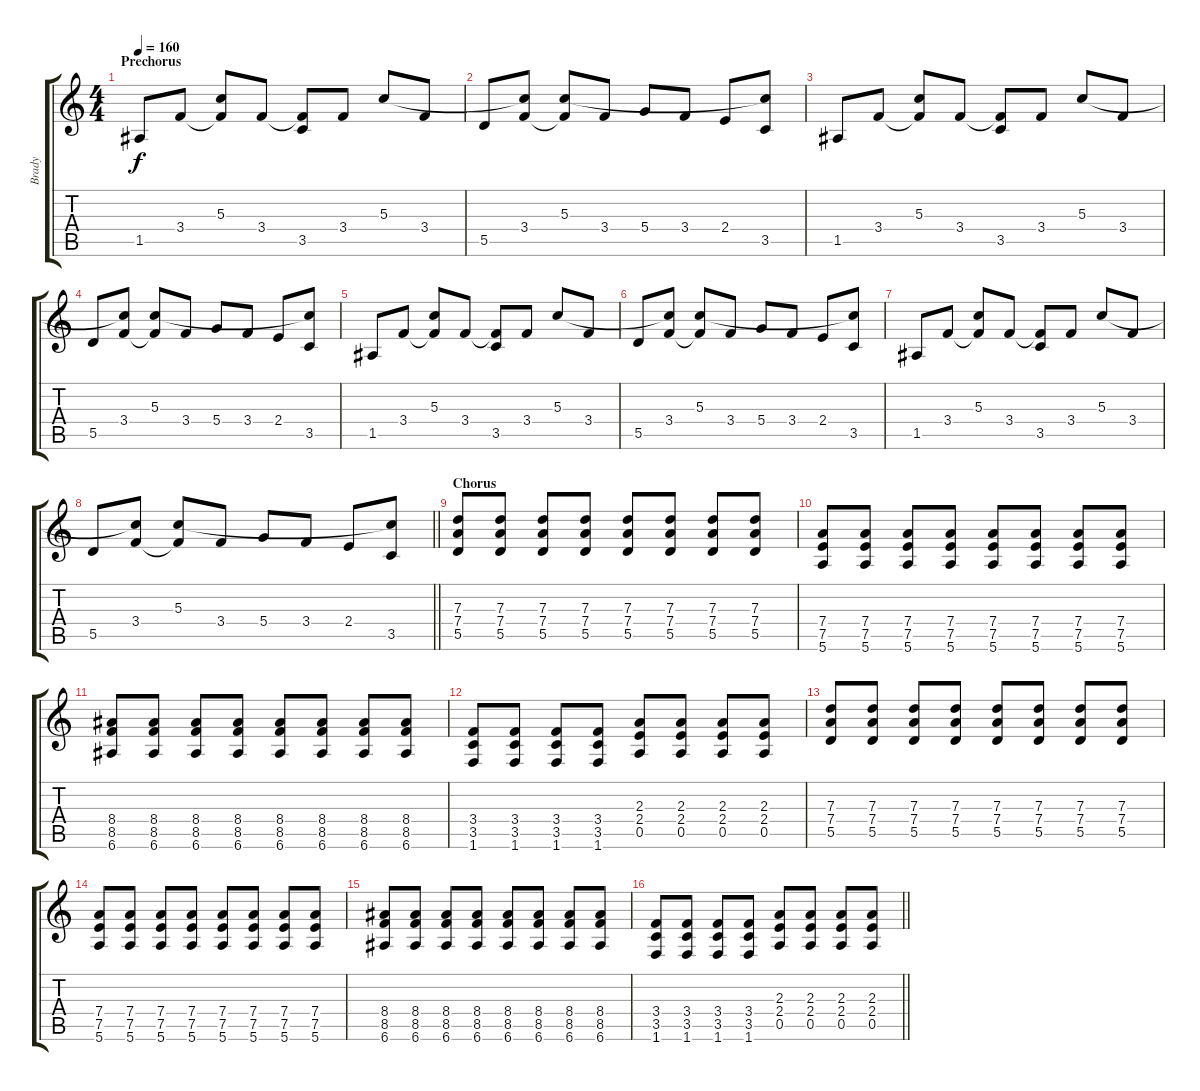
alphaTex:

\track ("Brady" "Brady") {instrument distortionguitar}
\staff {score tabs}
\tuning (E4 B3 G3 D3 A2 E2) {hide}
\ts (4 4)
\section ("" "Prechorus")
\tempo 160
\clef g2
\ks c
1.5.8{dy f} 3.4.8 (5.3 3.4{t}).8 3.4.8 (3.4{t} 3.5).8 3.4.8 5.3.8 3.4.8 |
5.5.8 (5.3{t} 3.4).8 (5.3 3.4{t}).8 3.4.8 5.4.8 3.4.8 2.4.8 (5.3{t} 3.5).8 |
1.5.8 3.4.8 (5.3 3.4{t}).8 3.4.8 (3.4{t} 3.5).8 3.4.8 5.3.8 3.4.8 |
5.5.8 (5.3{t} 3.4).8 (5.3 3.4{t}).8 3.4.8 5.4.8 3.4.8 2.4.8 (5.3{t} 3.5).8 |
1.5.8 3.4.8 (5.3 3.4{t}).8 3.4.8 (3.4{t} 3.5).8 3.4.8 5.3.8 3.4.8 |
5.5.8 (5.3{t} 3.4).8 (5.3 3.4{t}).8 3.4.8 5.4.8 3.4.8 2.4.8 (5.3{t} 3.5).8 |
1.5.8 3.4.8 (5.3 3.4{t}).8 3.4.8 (3.4{t} 3.5).8 3.4.8 5.3.8 3.4.8 |
\barLineRight lightlight
5.5.8 (5.3{t} 3.4).8 (5.3 3.4{t}).8 3.4.8 5.4.8 3.4.8 2.4.8 (5.3{t} 3.5).8 |
\section ("" "Chorus")
(7.3 7.4 5.5).8 (7.3 7.4 5.5).8 (7.3 7.4 5.5).8 (7.3 7.4 5.5).8 (7.3 7.4 5.5).8 (7.3 7.4 5.5).8 (7.3 7.4 5.5).8 (7.3 7.4 5.5).8 |
(7.4 7.5 5.6).8 (7.4 7.5 5.6).8 (7.4 7.5 5.6).8 (7.4 7.5 5.6).8 (7.4 7.5 5.6).8 (7.4 7.5 5.6).8 (7.4 7.5 5.6).8 (7.4 7.5 5.6).8 |
(8.4 8.5 6.6).8 (8.4 8.5 6.6).8 (8.4 8.5 6.6).8 (8.4 8.5 6.6).8 (8.4 8.5 6.6).8 (8.4 8.5 6.6).8 (8.4 8.5 6.6).8 (8.4 8.5 6.6).8 |
(3.4 3.5 1.6).8 (3.4 3.5 1.6).8 (3.4 3.5 1.6).8 (3.4 3.5 1.6).8 (2.3 2.4 0.5).8 (2.3 2.4 0.5).8 (2.3 2.4 0.5).8 (2.3 2.4 0.5).8 |
(7.3 7.4 5.5).8 (7.3 7.4 5.5).8 (7.3 7.4 5.5).8 (7.3 7.4 5.5).8 (7.3 7.4 5.5).8 (7.3 7.4 5.5).8 (7.3 7.4 5.5).8 (7.3 7.4 5.5).8 |
(7.4 7.5 5.6).8 (7.4 7.5 5.6).8 (7.4 7.5 5.6).8 (7.4 7.5 5.6).8 (7.4 7.5 5.6).8 (7.4 7.5 5.6).8 (7.4 7.5 5.6).8 (7.4 7.5 5.6).8 |
(8.4 8.5 6.6).8 (8.4 8.5 6.6).8 (8.4 8.5 6.6).8 (8.4 8.5 6.6).8 (8.4 8.5 6.6).8 (8.4 8.5 6.6).8 (8.4 8.5 6.6).8 (8.4 8.5 6.6).8 |
\barLineRight lightlight
(3.4 3.5 1.6).8 (3.4 3.5 1.6).8 (3.4 3.5 1.6).8 (3.4 3.5 1.6).8 (2.3 2.4 0.5).8 (2.3 2.4 0.5).8 (2.3 2.4 0.5).8 (2.3 2.4 0.5).8
